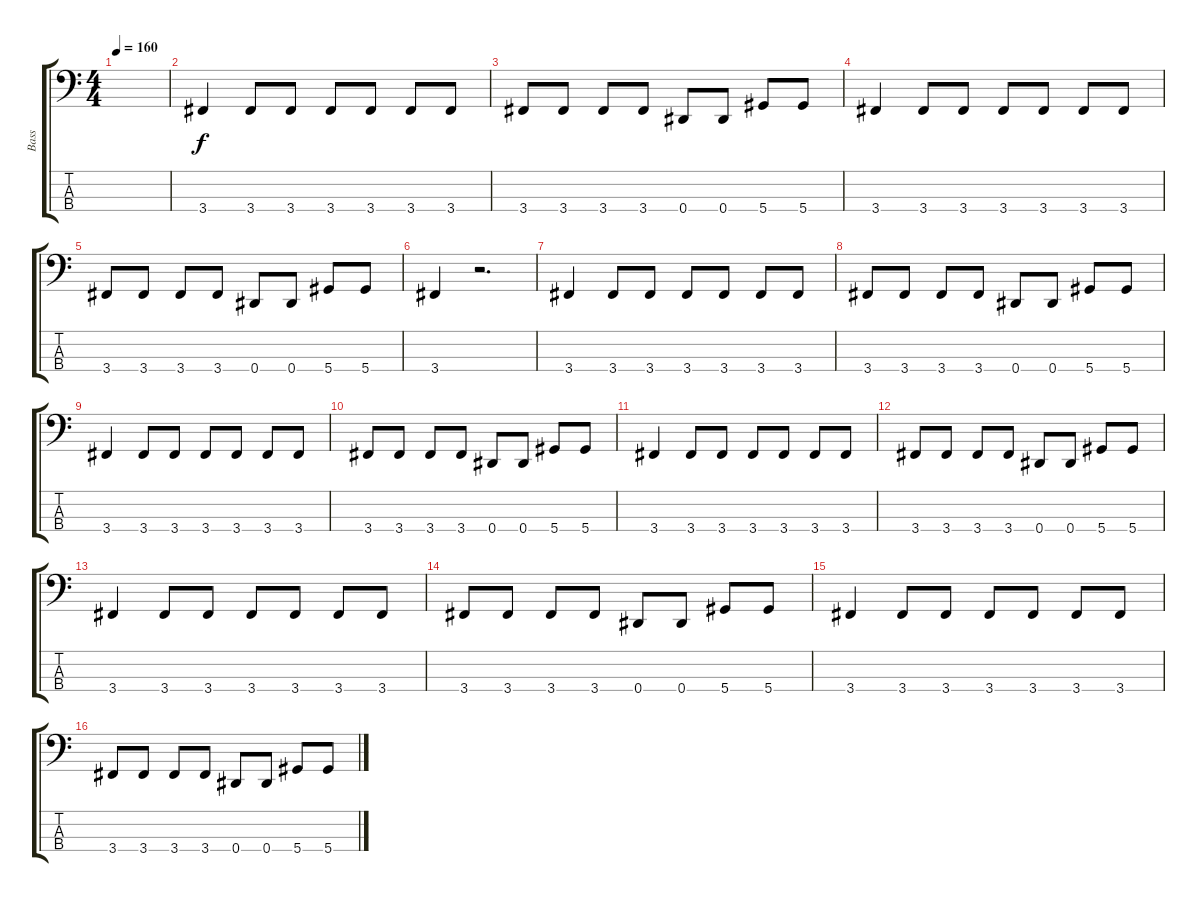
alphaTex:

\track ("Bass" "Bass") {instrument electricbasspick}
\staff {score tabs}
\tuning (Gb2 Db2 Ab1 Eb1) {hide}
\ts (4 4)
\tempo 160
\clef f4
\ks c
|
3.4.4 3.4.8 3.4.8 3.4.8 3.4.8 3.4.8 3.4.8 |
3.4.8 3.4.8 3.4.8 3.4.8 0.4.8 0.4.8 5.4.8 5.4.8 |
3.4.4 3.4.8 3.4.8 3.4.8 3.4.8 3.4.8 3.4.8 |
3.4.8 3.4.8 3.4.8 3.4.8 0.4.8 0.4.8 5.4.8 5.4.8 |
3.4.4 r.2{d} |
3.4.4 3.4.8 3.4.8 3.4.8 3.4.8 3.4.8 3.4.8 |
3.4.8 3.4.8 3.4.8 3.4.8 0.4.8 0.4.8 5.4.8 5.4.8 |
3.4.4 3.4.8 3.4.8 3.4.8 3.4.8 3.4.8 3.4.8 |
3.4.8 3.4.8 3.4.8 3.4.8 0.4.8 0.4.8 5.4.8 5.4.8 |
3.4.4 3.4.8 3.4.8 3.4.8 3.4.8 3.4.8 3.4.8 |
3.4.8 3.4.8 3.4.8 3.4.8 0.4.8 0.4.8 5.4.8 5.4.8 |
3.4.4 3.4.8 3.4.8 3.4.8 3.4.8 3.4.8 3.4.8 |
3.4.8 3.4.8 3.4.8 3.4.8 0.4.8 0.4.8 5.4.8 5.4.8 |
3.4.4 3.4.8 3.4.8 3.4.8 3.4.8 3.4.8 3.4.8 |
3.4.8 3.4.8 3.4.8 3.4.8 0.4.8 0.4.8 5.4.8 5.4.8
